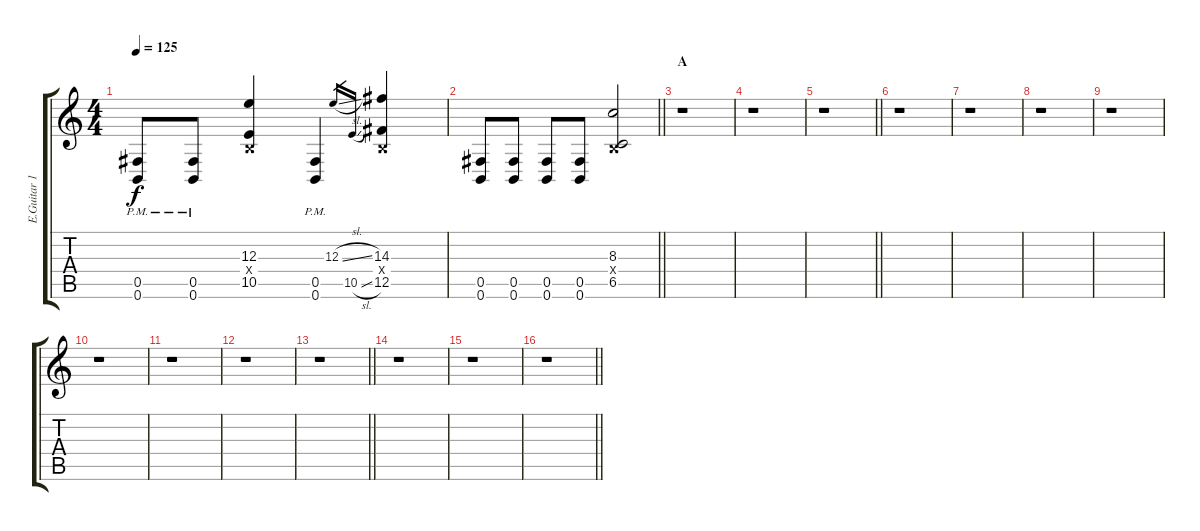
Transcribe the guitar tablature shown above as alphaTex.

\track ("E.Guitar 1" "E.Guitar 1") {instrument overdrivenguitar}
\staff {score tabs}
\tuning (Db4 Ab3 E3 B2 Gb2 B1) {hide}
\ts (4 4)
\tempo 125
\clef g2
\ks c
(0.5{pm} 0.6).8{dy f} (0.5{pm} 0.6).8 (12.3 0.4{x} 10.5).4 (0.5 0.6{pm}).4 12.3{sl}.16{gr} 10.5{sl}.16{gr} (14.3 0.4{x} 12.5).4 |
\barLineRight lightlight
(0.5 0.6).8 (0.5 0.6).8 (0.5 0.6).8 (0.5 0.6).8 (8.3 0.4{x} 6.5).2 |
\section ("" "A")
r.1 |
r.1 |
\barLineRight lightlight
r.1 |
r.1 |
r.1 |
r.1 |
r.1 |
r.1 |
r.1 |
r.1 |
\barLineRight lightlight
r.1 |
r.1 |
r.1 |
\barLineRight lightlight
r.1
